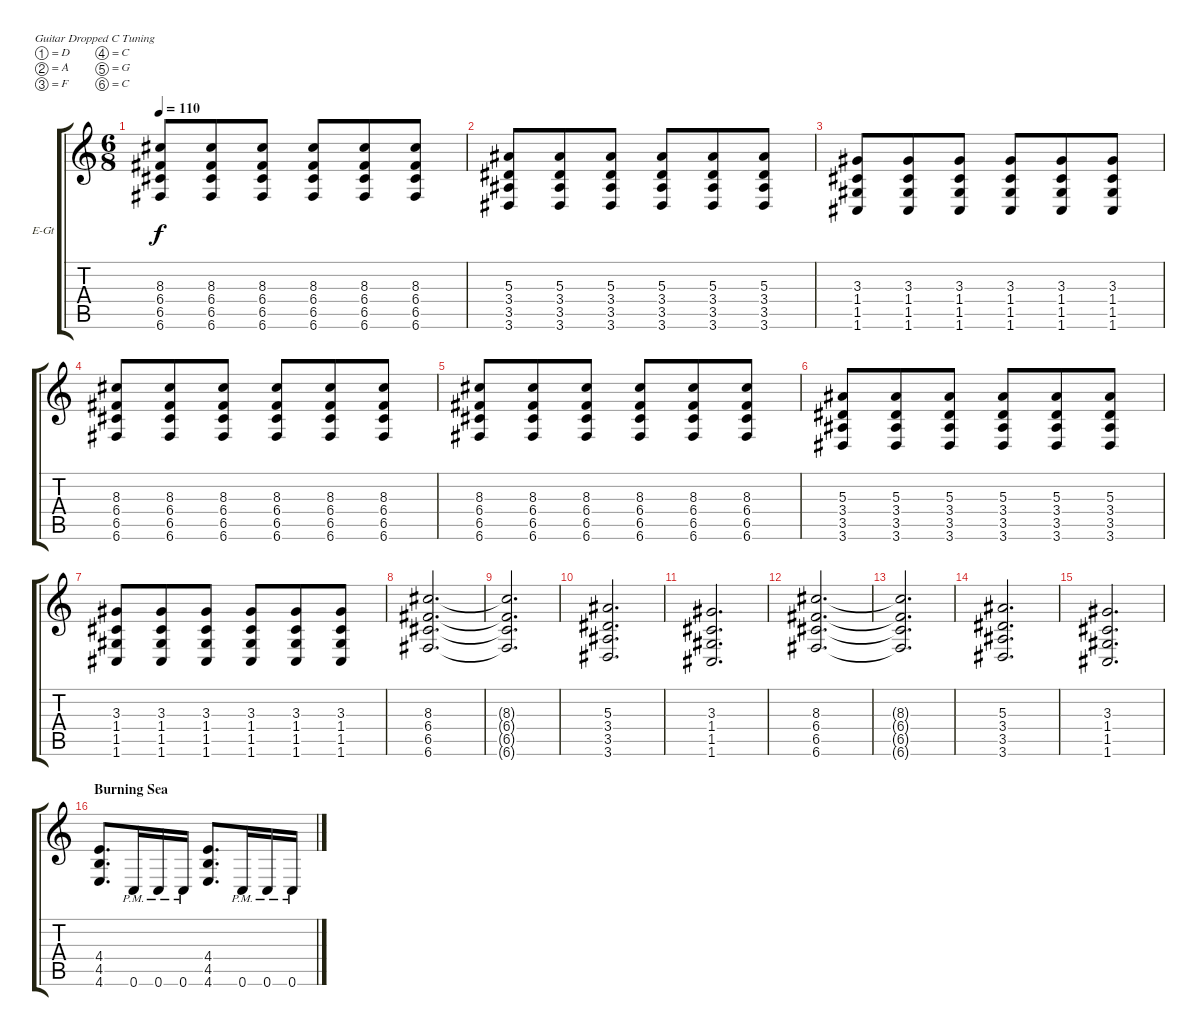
\bracketExtendMode groupsimilarinstruments
\firstSystemTrackNameOrientation horizontal
\otherSystemsTrackNameOrientation horizontal
\track ("Electric Guitar 2" "E-Gt") {instrument distortionguitar}
\staff {score tabs}
\tuning (D4 A3 F3 C3 G2 C2)
\ts (6 8)
\tempo 110
\clef g2
\ks c
(6.4 6.6 6.5 8.3).8{dy f} (6.4 6.6 6.5 8.3).8 (6.4 6.6 6.5 8.3).8 (6.4 6.6 6.5 8.3).8 (6.4 6.6 6.5 8.3).8 (6.4 6.6 6.5 8.3).8 |
(3.5 3.6 3.4 5.3).8 (3.5 3.6 3.4 5.3).8 (3.5 3.6 3.4 5.3).8 (3.5 3.6 3.4 5.3).8 (3.6 3.5 3.4 5.3).8 (3.6 3.5 3.4 5.3).8 |
(1.6 1.5 1.4 3.3).8 (1.6 1.5 3.3 1.4).8 (1.6 1.5 3.3 1.4).8 (1.6 1.5 3.3 1.4).8 (1.6 1.5 3.3 1.4).8 (1.6 1.5 3.3 1.4).8 |
(6.6 6.5 6.4 8.3).8 (6.4 6.5 6.6 8.3).8 (6.4 6.6 6.5 8.3).8 (6.4 6.5 6.6 8.3).8 (6.4 6.5 6.6 8.3).8 (6.4 6.5 6.6 8.3).8 |
(6.4 6.6 6.5 8.3).8 (6.4 6.6 6.5 8.3).8 (6.4 6.6 6.5 8.3).8 (6.4 6.6 6.5 8.3).8 (6.4 6.6 6.5 8.3).8 (6.4 6.6 6.5 8.3).8 |
(3.5 3.6 3.4 5.3).8 (3.5 3.6 3.4 5.3).8 (3.5 3.6 3.4 5.3).8 (3.5 3.6 3.4 5.3).8 (3.6 3.5 3.4 5.3).8 (3.6 3.5 3.4 5.3).8 |
(1.6 1.5 1.4 3.3).8 (1.6 1.5 3.3 1.4).8 (1.6 1.5 3.3 1.4).8 (1.6 1.5 3.3 1.4).8 (1.6 1.5 3.3 1.4).8 (1.6 1.5 3.3 1.4).8 |
(6.6 6.5 6.4 8.3).2{d} |
(8.3{t} 6.4{t} 6.5{t} 6.6{t}).2{d} |
(3.6 3.5 3.4 5.3).2{d} |
(3.3 1.4 1.5 1.6).2{d} |
(6.6 6.5 6.4 8.3).2{d} |
(8.3{t} 6.4{t} 6.5{t} 6.6{t}).2{d} |
(3.6 3.5 3.4 5.3).2{d} |
(3.3 1.4 1.5 1.6).2{d} |
\section ("" "Burning Sea")
(4.6 4.4 4.5).8{d} 0.6{pm}.16 0.6{pm}.16 0.6{pm}.16 (4.6 4.5 4.4).8{d} 0.6{pm}.16 0.6{pm}.16 0.6{pm}.16
